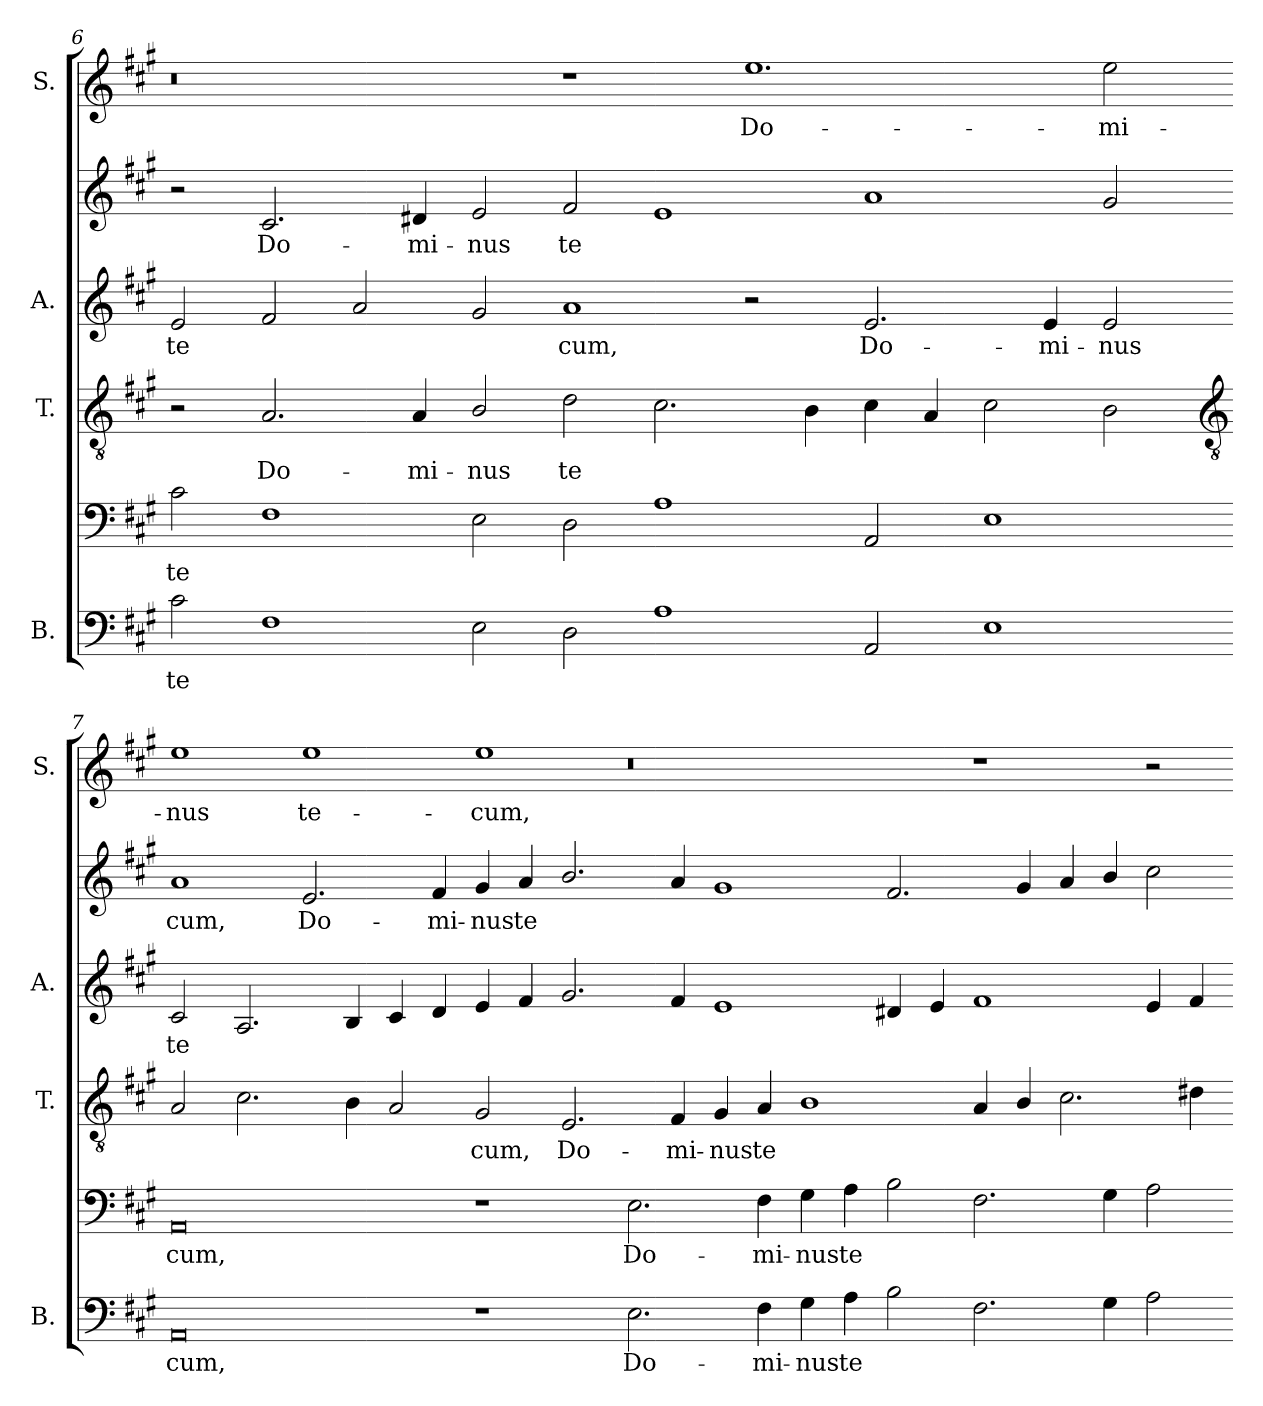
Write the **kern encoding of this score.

**kern	**text	**kern	**text	**kern	**text	**kern	**text	**kern	**text	**kern	**text
*part4	*part4	*part4	*part4	*part3	*part3	*part2	*part2	*part2	*part2	*part1	*part1
*staff6	*staff6	*staff5	*staff5	*staff4	*staff4	*staff3	*staff3	*staff2	*staff2	*staff1	*staff1
*I"B.	*	*	*	*I"T.	*	*I"A.	*	*	*	*I"S.	*
*I'B.	*	*	*	*I'T.	*	*I'A.	*	*	*	*I'S.	*
!!LO:LB:g=z
*clefF4	*	*clefF4	*	*clefGv2	*	*clefG2	*	*clefG2	*	*clefG2	*
*k[f#c#g#]	*	*k[f#c#g#]	*	*k[f#c#g#]	*	*k[f#c#g#]	*	*k[f#c#g#]	*	*k[f#c#g#]	*
*A:	*	*A:	*	*A:	*	*A:	*	*A:	*	*A:	*
=6	=6	=6	=6	=6	=6	=6	=6	=6	=6	=6	=6
!	!LO:LY:b	!	!LO:LY:b	!	!	!	!LO:LY:b	!	!	!	!
2c#	te	2c#	te	2r	.	2e	te	2r	.	0r	.
!	!	!	!	!	!LO:LY:b	!	!	!	!LO:LY:b	!	!
1F#	.	1F#	.	2.A	Do-	2f#	.	2.c#	Do-	.	.
.	.	.	.	.	.	2a	.	.	.	.	.
!	!	!	!	!	!LO:LY:b	!	!	!	!LO:LY:b	!	!
.	.	.	.	4A	-mi-	.	.	4d#X	-mi-	.	.
!	!	!	!	!	!LO:LY:b	!	!	!	!LO:LY:b	!	!
2E	.	2E	.	2B/	-nus	2g#	.	2e	-nus	.	.
!	!	!	!	!	!LO:LY:b	!	!LO:LY:b	!	!LO:LY:b	!	!
2D	.	2D	.	2d	te	1a	cum,	2f#	te	1r	.
1A	.	1A	.	2.c#	.	.	.	1e	.	.	.
!	!	!	!	!	!	!	!	!	!	!	!LO:LY:b
.	.	.	.	.	.	2r	.	.	.	1.ee	Do-
.	.	.	.	4B	.	.	.	.	.	.	.
!	!	!	!	!	!	!	!LO:LY:b	!	!	!	!
2AA	.	2AA	.	4c#	.	2.e	Do-	1a	.	.	.
.	.	.	.	4A	.	.	.	.	.	.	.
1E	.	1E	.	2c#	.	.	.	.	.	.	.
!	!	!	!	!	!	!	!LO:LY:b	!	!	!	!
.	.	.	.	.	.	4e	-mi-	.	.	.	.
!	!	!	!	!	!	!	!LO:LY:b	!	!	!	!LO:LY:b
.	.	.	.	2B	.	2e	-nus	2g#	.	2ee	-mi-
!!LO:LB:g=z
=7-	=7-	=7-	=7-	=7-	=7-	=7-	=7-	=7-	=7-	=7-	=7-
*	*	*	*	*clefGv2	*	*	*	*	*	*	*
!	!LO:LY:b	!	!LO:LY:b	!	!	!	!LO:LY:b	!	!LO:LY:b	!	!LO:LY:b
0AA	cum,	0AA	cum,	2A	.	2c#	te	1a	cum,	1ee	-nus
.	.	.	.	2.c#	.	2.A	.	.	.	.	.
!	!	!	!	!	!	!	!	!	!LO:LY:b	!	!LO:LY:b
.	.	.	.	.	.	.	.	2.e	Do-	1ee	te-
.	.	.	.	4B	.	4B	.	.	.	.	.
.	.	.	.	2A	.	4c#	.	.	.	.	.
!	!	!	!	!	!	!	!	!	!LO:LY:b	!	!
.	.	.	.	.	.	4d	.	4f#	-mi-	.	.
!	!	!	!	!	!LO:LY:b	!	!	!	!LO:LY:b	!	!LO:LY:b
1r	.	1r	.	2G#	cum,	4e	.	4g#	-nus	1ee	-cum,
!	!	!	!	!	!	!	!	!	!LO:LY:b	!	!
.	.	.	.	.	.	4f#	.	4a	te	.	.
!	!	!	!	!	!LO:LY:b	!	!	!	!	!	!
.	.	.	.	2.E	Do-	2.g#	.	2.b/	.	.	.
!	!LO:LY:b	!	!LO:LY:b	!	!	!	!	!	!	!	!
2.E	Do-	2.E	Do-	.	.	.	.	.	.	0r	.
!	!	!	!	!	!LO:LY:b	!	!	!	!	!	!
.	.	.	.	4F#	-mi-	4f#	.	4a	.	.	.
!	!	!	!	!	!LO:LY:b	!	!	!	!	!	!
.	.	.	.	4G#	-nus	1e	.	1g#	.	.	.
!	!LO:LY:b	!	!LO:LY:b	!	!LO:LY:b	!	!	!	!	!	!
4F#	-mi-	4F#	-mi-	4A	te	.	.	.	.	.	.
!	!LO:LY:b	!	!LO:LY:b	!	!	!	!	!	!	!	!
4G#	-nus	4G#	-nus	1B/	.	.	.	.	.	.	.
!	!LO:LY:b	!	!LO:LY:b	!	!	!	!	!	!	!	!
4A	te	4A	te	.	.	.	.	.	.	.	.
2B	.	2B	.	.	.	4d#X	.	2.f#	.	.	.
.	.	.	.	.	.	4e	.	.	.	.	.
2.F#	.	2.F#	.	4A/	.	1f#	.	.	.	1r	.
.	.	.	.	4B/	.	.	.	4g#	.	.	.
.	.	.	.	2.c#	.	.	.	4a	.	.	.
4G#	.	4G#	.	.	.	.	.	4b/	.	.	.
2A	.	2A	.	.	.	4e	.	2cc#	.	2r	.
.	.	.	.	4d#X	.	4f#	.	.	.	.	.
=-	=-	=-	=-	=-	=-	=-	=-	=-	=-	=-	=-
*-	*-	*-	*-	*-	*-	*-	*-	*-	*-	*-	*-
